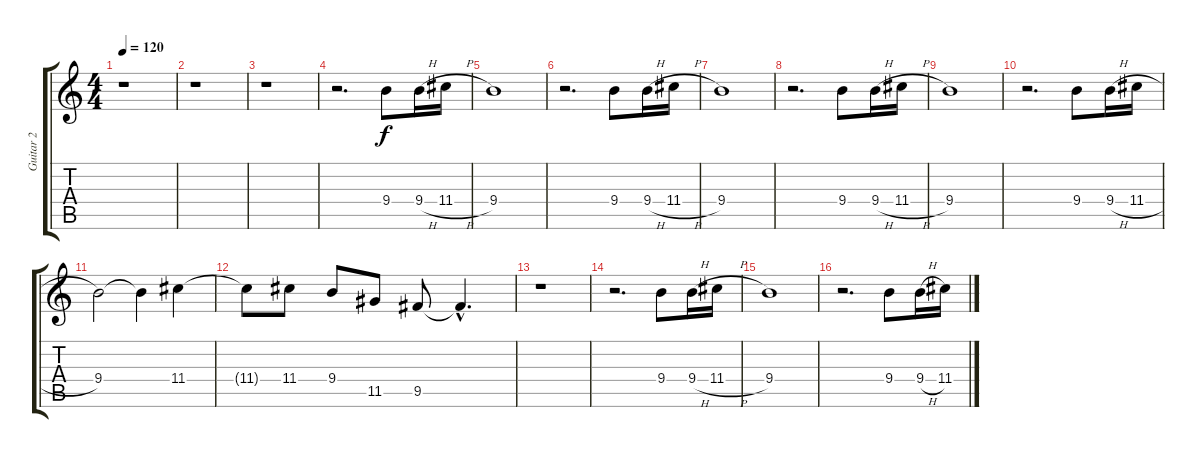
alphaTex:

\track ("Guitar 2" "Guitar 2") {instrument electricguitarclean}
\staff {score tabs}
\tuning (E4 B3 G3 D3 A2 E2) {hide}
\ts (4 4)
\tempo 120
\clef g2
\ks c
r.1{dy f} |
r.1 |
r.1 |
r.2{d} 9.4.8 9.4{h}.16 11.4{h}.16 |
9.4.1 |
r.2{d} 9.4.8 9.4{h}.16 11.4{h}.16 |
9.4.1 |
r.2{d} 9.4.8 9.4{h}.16 11.4{h}.16 |
9.4.1 |
r.2{d} 9.4.8 9.4{h}.16 11.4{h}.16 |
9.4.2 9.4{t}.4 11.4.4 |
11.4{t}.8 11.4.8 9.4.8 11.5.8 9.5.8 9.5{hac t}.4{d} |
r.1 |
r.2{d} 9.4.8 9.4{h}.16 11.4{h}.16 |
9.4.1 |
r.2{d} 9.4.8 9.4{h}.16 11.4{h}.16
